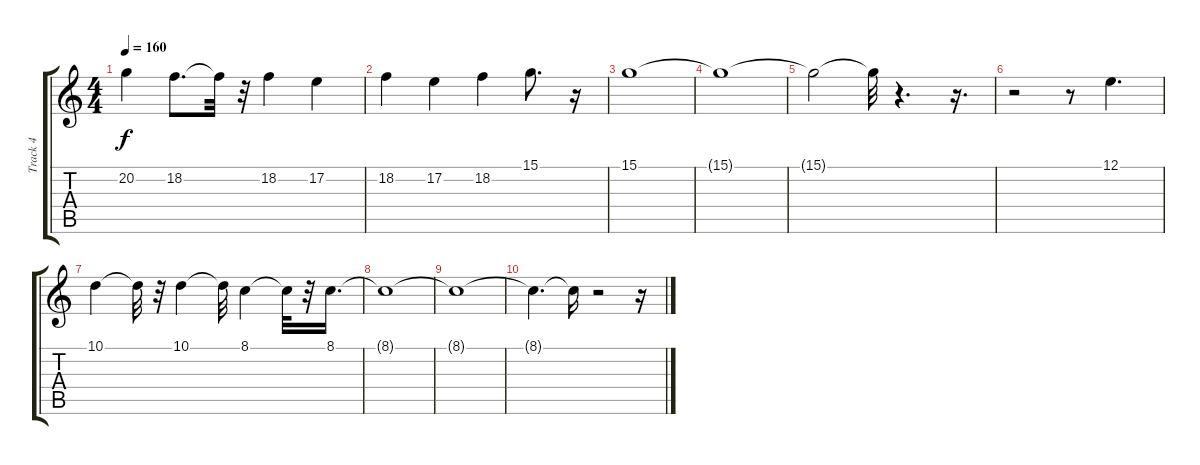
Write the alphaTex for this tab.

\track ("Track 4" "Track 4") {instrument voiceoohs}
\staff {score tabs}
\tuning (E4 B3 G3 D3 A2 E2) {hide}
\ts (4 4)
\tempo 160
\clef g2
\ks c
20.2.4{dy f} 18.2.8{d} 18.2{t}.32 r.32 18.2.4 17.2.4 |
18.2.4 17.2.4 18.2.4 15.1.8{d} r.16 |
15.1.1 |
15.1{t}.1 |
15.1{t}.2 15.1{t}.32 r.4{d} r.16{d} |
r.2 r.8 12.1.4{d} |
10.1.4 10.1{t}.32 r.32 10.1.4 10.1{t}.32 8.1.4 8.1{t}.32 r.32 8.1.16{d} |
8.1{t}.1 |
8.1{t}.1 |
8.1{t}.4{d} 8.1{t}.16 r.2 r.16
